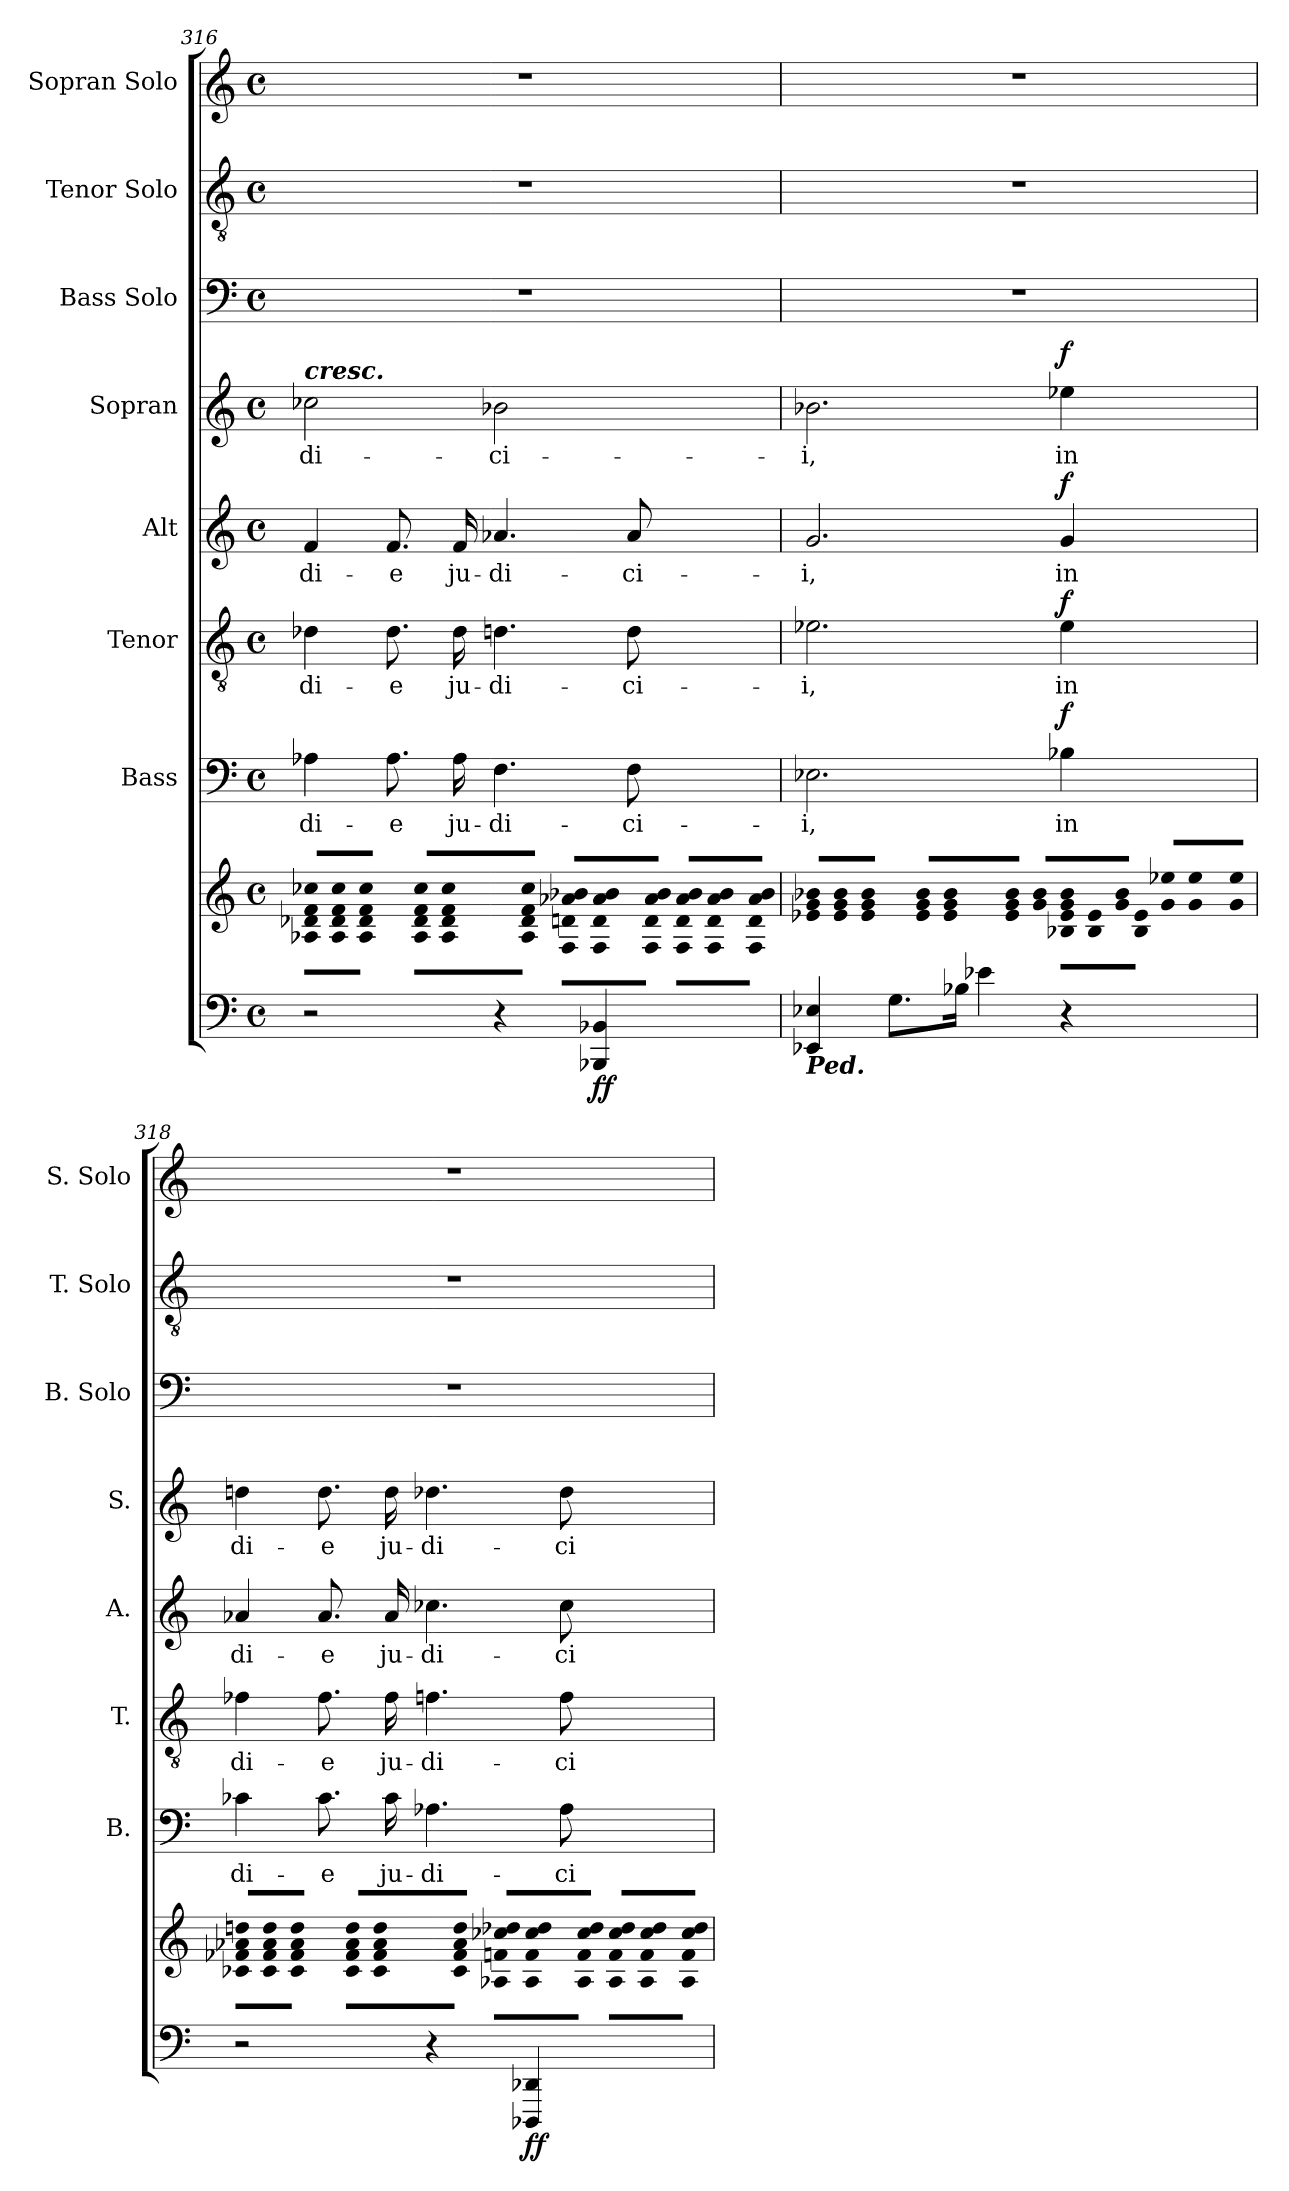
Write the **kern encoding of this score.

**kern	**kern	**dynam	**kern	**text	**dynam	**kern	**text	**dynam	**kern	**text	**dynam	**kern	**text	**dynam	**kern	**kern	**kern
*part8	*part8	*part8	*part7	*part7	*part7	*part6	*part6	*part6	*part5	*part5	*part5	*part4	*part4	*part4	*part3	*part2	*part1
*staff9	*staff8	*staff8/9	*staff7	*staff7	*staff7	*staff6	*staff6	*staff6	*staff5	*staff5	*staff5	*staff4	*staff4	*staff4	*staff3	*staff2	*staff1
*	*	*	*I"Bass	*	*	*I"Tenor	*	*	*I"Alt	*	*	*I"Sopran	*	*	*I"Bass Solo	*I"Tenor Solo	*I"Sopran Solo
*	*	*	*I'B.	*	*	*I'T.	*	*	*I'A.	*	*	*I'S.	*	*	*I'B. Solo	*I'T. Solo	*I'S. Solo
*clefF4	*clefG2	*	*clefF4	*	*	*clefGv2	*	*	*clefG2	*	*	*clefG2	*	*	*clefF4	*clefGv2	*clefG2
*k[]	*k[]	*	*k[]	*	*	*k[]	*	*	*k[]	*	*	*k[]	*	*	*k[]	*k[]	*k[]
*C:	*C:	*	*C:	*	*	*C:	*	*	*C:	*	*	*C:	*	*	*C:	*C:	*C:
*M4/4	*M4/4	*	*M4/4	*	*	*M4/4	*	*	*M4/4	*	*	*M4/4	*	*	*M4/4	*M4/4	*M4/4
*met(c)	*met(c)	*	*met(c)	*	*	*met(c)	*	*	*met(c)	*	*	*met(c)	*	*	*met(c)	*met(c)	*met(c)
*	*Xtuplet	*	*	*	*	*	*	*	*	*	*	*	*	*	*	*	*
=316	=316	=316	=316	=316	=316	=316	=316	=316	=316	=316	=316	=316	=316	=316	=316	=316	=316
*	*^	*	*	*	*	*	*	*	*	*	*	*	*	*	*	*	*
!	!	!	!	!	!	!	!	!	!	!	!	!	!LO:TX:a:Bi:t=cresc.	!	!	!	!	!
!	!LO:N:vis=8	!LO:N:vis=8	!	!	!LO:LY:b	!	!	!LO:LY:b	!	!	!LO:LY:b	!	!	!LO:LY:b	!	!	!	!
2r	4096%341f/ 4096%341cc-X/L	4096%341A-X\ 4096%341d-X\L	.	4A-X\	di-	.	4d-X\	di-	.	4f/	di-	.	2cc-X\	-di-	.	1r	1r	1r
!	!LO:N:vis=8	!LO:N:vis=8	!	!	!	!	!	!	!	!	!	!	!	!	!	!	!	!
.	2048%171f/ 2048%171cc-/	2048%171A-\ 2048%171d-\	.	.	.	.	.	.	.	.	.	.	.	.	.	.	.	.
!	!LO:N:vis=8	!LO:N:vis=8	!	!	!	!	!	!	!	!	!	!	!	!	!	!	!	!
.	4096%341f/ 4096%341cc-/J	4096%341A-\ 4096%341d-\J	.	.	.	.	.	.	.	.	.	.	.	.	.	.	.	.
!	!LO:N:vis=8	!LO:N:vis=8	!	!	!LO:LY:b	!	!	!LO:LY:b	!	!	!LO:LY:b	!	!	!	!	!	!	!
.	4096%341f/ 4096%341cc-/L	4096%341A-\ 4096%341d-\L	.	8.A-\	-e	.	8.d-\	-e	.	8.f/	-e	.	.	.	.	.	.	.
!	!LO:N:vis=8	!LO:N:vis=8	!	!	!	!	!	!	!	!	!	!	!	!	!	!	!	!
.	2048%171f/ 2048%171cc-/	2048%171A-\ 2048%171d-\	.	.	.	.	.	.	.	.	.	.	.	.	.	.	.	.
!	!LO:N:vis=8	!LO:N:vis=8	!	!	!	!	!	!	!	!	!	!	!	!	!	!	!	!
.	4096%341f/ 4096%341cc-/J	4096%341A-\ 4096%341d-\J	.	.	.	.	.	.	.	.	.	.	.	.	.	.	.	.
!	!	!	!	!	!LO:LY:b	!	!	!LO:LY:b	!	!	!LO:LY:b	!	!	!	!	!	!	!
.	.	.	.	16A-\	ju-	.	16d-\	ju-	.	16f/	ju-	.	.	.	.	.	.	.
!	!LO:N:vis=8	!LO:N:vis=8	!	!	!LO:LY:b	!	!	!LO:LY:b	!	!	!LO:LY:b	!	!	!LO:LY:b	!	!	!	!
4r	4096%341a-X/ 4096%341b-X/L	4096%341F\ 4096%341dn\L	.	4.F\	-di-	.	4.dn\	-di-	.	4.a-X/	-di-	.	2b-X\	-ci-	.	.	.	.
!	!LO:N:vis=8	!LO:N:vis=8	!	!	!	!	!	!	!	!	!	!	!	!	!	!	!	!
.	2048%171a-/ 2048%171b-/	2048%171F\ 2048%171d\	.	.	.	.	.	.	.	.	.	.	.	.	.	.	.	.
!	!LO:N:vis=8	!LO:N:vis=8	!	!	!	!	!	!	!	!	!	!	!	!	!	!	!	!
.	4096%341a-/ 4096%341b-/J	4096%341F\ 4096%341d\J	.	.	.	.	.	.	.	.	.	.	.	.	.	.	.	.
!	!LO:N:vis=8	!LO:N:vis=8	!LO:DY:b=2	!	!	!	!	!	!	!	!	!	!	!	!	!	!	!
4BBB-X/ 4BB-X/	4096%341a-/ 4096%341b-/L	4096%341F\ 4096%341d\L	ff	.	.	.	.	.	.	.	.	.	.	.	.	.	.	.
!	!LO:N:vis=8	!LO:N:vis=8	!	!	!	!	!	!	!	!	!	!	!	!	!	!	!	!
.	2048%171a-/ 2048%171b-/	2048%171F\ 2048%171d\	.	.	.	.	.	.	.	.	.	.	.	.	.	.	.	.
!	!	!	!	!	!LO:LY:b	!	!	!LO:LY:b	!	!	!LO:LY:b	!	!	!	!	!	!	!
.	.	.	.	8F\	-ci-	.	8d\	-ci-	.	8a-/	-ci-	.	.	.	.	.	.	.
!	!LO:N:vis=8	!LO:N:vis=8	!	!	!	!	!	!	!	!	!	!	!	!	!	!	!	!
.	4096%341a-/ 4096%341b-/J	4096%341F\ 4096%341d\J	.	.	.	.	.	.	.	.	.	.	.	.	.	.	.	.
=317	=317	=317	=317	=317	=317	=317	=317	=317	=317	=317	=317	=317	=317	=317	=317	=317	=317	=317
!LO:TX:b:Bi:t=Ped.	!	!	!	!	!	!	!	!	!	!	!	!	!	!	!	!	!	!
!	!LO:N:vis=8	!	!	!	!LO:LY:b	!	!	!LO:LY:b	!	!	!LO:LY:b	!	!	!LO:LY:b	!	!	!	!
4EE-X/ 4E-X/	4096%341e-X/ 4096%341g/ 4096%341b-X/L	2.ryy	.	2.E-X\	-i,	.	2.e-X\	-i,	.	2.g/	-i,	.	2.b-X\	-i,	.	1r	1r	1r
!	!LO:N:vis=8	!	!	!	!	!	!	!	!	!	!	!	!	!	!	!	!	!
.	2048%171e-/ 2048%171g/ 2048%171b-/	.	.	.	.	.	.	.	.	.	.	.	.	.	.	.	.	.
!	!LO:N:vis=8	!	!	!	!	!	!	!	!	!	!	!	!	!	!	!	!	!
.	4096%341e-/ 4096%341g/ 4096%341b-/J	.	.	.	.	.	.	.	.	.	.	.	.	.	.	.	.	.
!	!LO:N:vis=8	!	!	!	!	!	!	!	!	!	!	!	!	!	!	!	!	!
8.G\L	4096%341e-/ 4096%341g/ 4096%341b-/L	.	.	.	.	.	.	.	.	.	.	.	.	.	.	.	.	.
!	!LO:N:vis=8	!	!	!	!	!	!	!	!	!	!	!	!	!	!	!	!	!
.	2048%171e-/ 2048%171g/ 2048%171b-/	.	.	.	.	.	.	.	.	.	.	.	.	.	.	.	.	.
!	!LO:N:vis=8	!	!	!	!	!	!	!	!	!	!	!	!	!	!	!	!	!
.	4096%341e-/ 4096%341g/ 4096%341b-/J	.	.	.	.	.	.	.	.	.	.	.	.	.	.	.	.	.
16B-X\Jk	.	.	.	.	.	.	.	.	.	.	.	.	.	.	.	.	.	.
!	!LO:N:vis=8	!	!	!	!	!	!	!	!	!	!	!	!	!	!	!	!	!
4e-X\	4096%341g/ 4096%341b-/L	.	.	.	.	.	.	.	.	.	.	.	.	.	.	.	.	.
!	!LO:N:vis=8	!	!	!	!	!	!	!	!	!	!	!	!	!	!	!	!	!
.	2048%171g/ 2048%171b-/	.	.	.	.	.	.	.	.	.	.	.	.	.	.	.	.	.
!	!LO:N:vis=8	!	!	!	!	!	!	!	!	!	!	!	!	!	!	!	!	!
.	4096%341g/ 4096%341b-/J	.	.	.	.	.	.	.	.	.	.	.	.	.	.	.	.	.
!	!LO:N:vis=8	!LO:N:vis=8	!	!	!LO:LY:b	!LO:DY:a	!	!LO:LY:b	!LO:DY:a	!	!LO:LY:b	!LO:DY:a	!	!LO:LY:b	!LO:DY:a	!	!	!
4r	4096%341g/ 4096%341ee-X/L	4096%341B-X\ 4096%341e-\L	.	4B-X\	in	f	4e-\	in	f	4g/	in	f	4ee-X\	in	f	.	.	.
!	!LO:N:vis=8	!LO:N:vis=8	!	!	!	!	!	!	!	!	!	!	!	!	!	!	!	!
.	2048%171g/ 2048%171ee-/	2048%171B-\ 2048%171e-\	.	.	.	.	.	.	.	.	.	.	.	.	.	.	.	.
!	!LO:N:vis=8	!LO:N:vis=8	!	!	!	!	!	!	!	!	!	!	!	!	!	!	!	!
.	4096%341g/ 4096%341ee-/J	4096%341B-\ 4096%341e-\J	.	.	.	.	.	.	.	.	.	.	.	.	.	.	.	.
!!LO:PB:g=z
=318	=318	=318	=318	=318	=318	=318	=318	=318	=318	=318	=318	=318	=318	=318	=318	=318	=318	=318
!	!LO:N:vis=8	!LO:N:vis=8	!	!	!LO:LY:b	!	!	!LO:LY:b	!	!	!LO:LY:b	!	!	!LO:LY:b	!	!	!	!
2r	4096%341a-X/ 4096%341ddn/L	4096%341c-X\ 4096%341f-X\L	.	4c-X\	di-	.	4f-X\	di-	.	4a-X/	di-	.	4ddn\	di-	.	1r	1r	1r
!	!LO:N:vis=8	!LO:N:vis=8	!	!	!	!	!	!	!	!	!	!	!	!	!	!	!	!
.	2048%171a-/ 2048%171dd/	2048%171c-\ 2048%171f-\	.	.	.	.	.	.	.	.	.	.	.	.	.	.	.	.
!	!LO:N:vis=8	!LO:N:vis=8	!	!	!	!	!	!	!	!	!	!	!	!	!	!	!	!
.	4096%341a-/ 4096%341dd/J	4096%341c-\ 4096%341f-\J	.	.	.	.	.	.	.	.	.	.	.	.	.	.	.	.
!	!LO:N:vis=8	!LO:N:vis=8	!	!	!LO:LY:b	!	!	!LO:LY:b	!	!	!LO:LY:b	!	!	!LO:LY:b	!	!	!	!
.	4096%341a-/ 4096%341dd/L	4096%341c-\ 4096%341f-\L	.	8.c-\	-e	.	8.f-\	-e	.	8.a-/	-e	.	8.dd\	-e	.	.	.	.
!	!LO:N:vis=8	!LO:N:vis=8	!	!	!	!	!	!	!	!	!	!	!	!	!	!	!	!
.	2048%171a-/ 2048%171dd/	2048%171c-\ 2048%171f-\	.	.	.	.	.	.	.	.	.	.	.	.	.	.	.	.
!	!LO:N:vis=8	!LO:N:vis=8	!	!	!	!	!	!	!	!	!	!	!	!	!	!	!	!
.	4096%341a-/ 4096%341dd/J	4096%341c-\ 4096%341f-\J	.	.	.	.	.	.	.	.	.	.	.	.	.	.	.	.
!	!	!	!	!	!LO:LY:b	!	!	!LO:LY:b	!	!	!LO:LY:b	!	!	!LO:LY:b	!	!	!	!
.	.	.	.	16c-\	ju-	.	16f-\	ju-	.	16a-/	ju-	.	16dd\	ju-	.	.	.	.
!	!LO:N:vis=8	!LO:N:vis=8	!	!	!LO:LY:b	!	!	!LO:LY:b	!	!	!LO:LY:b	!	!	!LO:LY:b	!	!	!	!
4r	4096%341cc-X/ 4096%341dd-X/L	4096%341A-X\ 4096%341fn\L	.	4.A-X\	-di-	.	4.fn\	-di-	.	4.cc-X\	-di-	.	4.dd-X\	-di-	.	.	.	.
!	!LO:N:vis=8	!LO:N:vis=8	!	!	!	!	!	!	!	!	!	!	!	!	!	!	!	!
.	2048%171cc-/ 2048%171dd-/	2048%171A-\ 2048%171f\	.	.	.	.	.	.	.	.	.	.	.	.	.	.	.	.
!	!LO:N:vis=8	!LO:N:vis=8	!	!	!	!	!	!	!	!	!	!	!	!	!	!	!	!
.	4096%341cc-/ 4096%341dd-/J	4096%341A-\ 4096%341f\J	.	.	.	.	.	.	.	.	.	.	.	.	.	.	.	.
!	!LO:N:vis=8	!LO:N:vis=8	!LO:DY:b=2	!	!	!	!	!	!	!	!	!	!	!	!	!	!	!
4DDD-X/ 4DD-X/	4096%341cc-/ 4096%341dd-/L	4096%341A-\ 4096%341f\L	ff	.	.	.	.	.	.	.	.	.	.	.	.	.	.	.
!	!LO:N:vis=8	!LO:N:vis=8	!	!	!	!	!	!	!	!	!	!	!	!	!	!	!	!
.	2048%171cc-/ 2048%171dd-/	2048%171A-\ 2048%171f\	.	.	.	.	.	.	.	.	.	.	.	.	.	.	.	.
!	!	!	!	!	!LO:LY:b	!	!	!LO:LY:b	!	!	!LO:LY:b	!	!	!LO:LY:b	!	!	!	!
.	.	.	.	8A-\	-ci-	.	8f\	-ci-	.	8cc-\	-ci-	.	8dd-\	-ci-	.	.	.	.
!	!LO:N:vis=8	!LO:N:vis=8	!	!	!	!	!	!	!	!	!	!	!	!	!	!	!	!
.	4096%341cc-/ 4096%341dd-/J	4096%341A-\ 4096%341f\J	.	.	.	.	.	.	.	.	.	.	.	.	.	.	.	.
*	*v	*v	*	*	*	*	*	*	*	*	*	*	*	*	*	*	*	*
=	=	=	=	=	=	=	=	=	=	=	=	=	=	=	=	=	=
*-	*-	*-	*-	*-	*-	*-	*-	*-	*-	*-	*-	*-	*-	*-	*-	*-	*-
